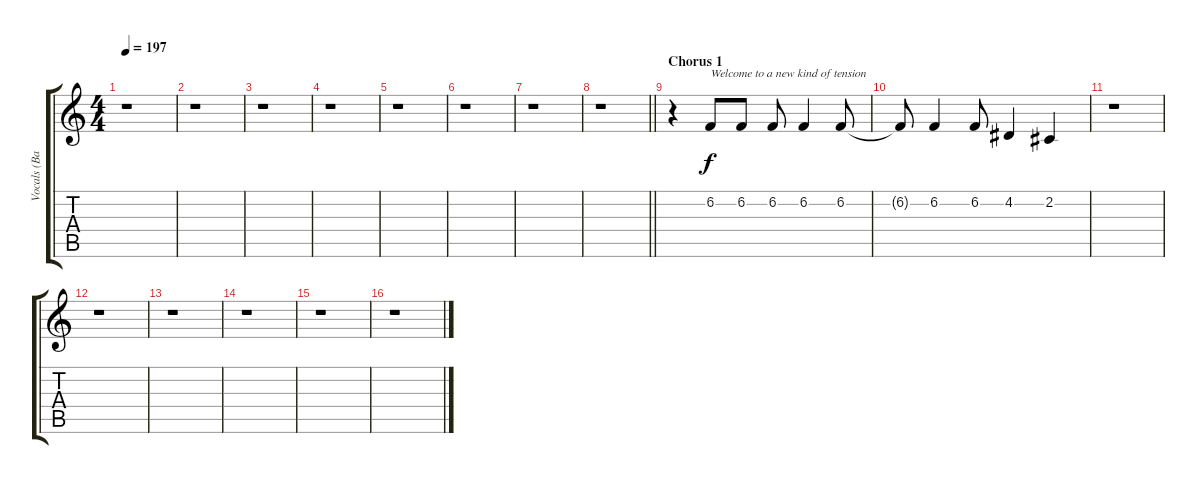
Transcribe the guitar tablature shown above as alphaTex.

\track ("Vocals (Backing)" "Vocals (Ba") {instrument altosax}
\staff {score tabs}
\tuning (E4 B3 G3 D3 A2 E2) {hide}
\ts (4 4)
\tempo 197
\clef g2
\ks c
r.1{dy f} |
r.1 |
r.1 |
r.1 |
r.1 |
r.1 |
r.1 |
\barLineRight lightlight
r.1 |
\section ("" "Chorus 1")
r.4 6.2.8{txt "Welcome to a new kind of tension"} 6.2.8 6.2.8 6.2.4 6.2.8 |
6.2{t}.8 6.2.4 6.2.8 4.2.4 2.2.4 |
r.1 |
r.1 |
r.1 |
r.1 |
r.1 |
r.1
